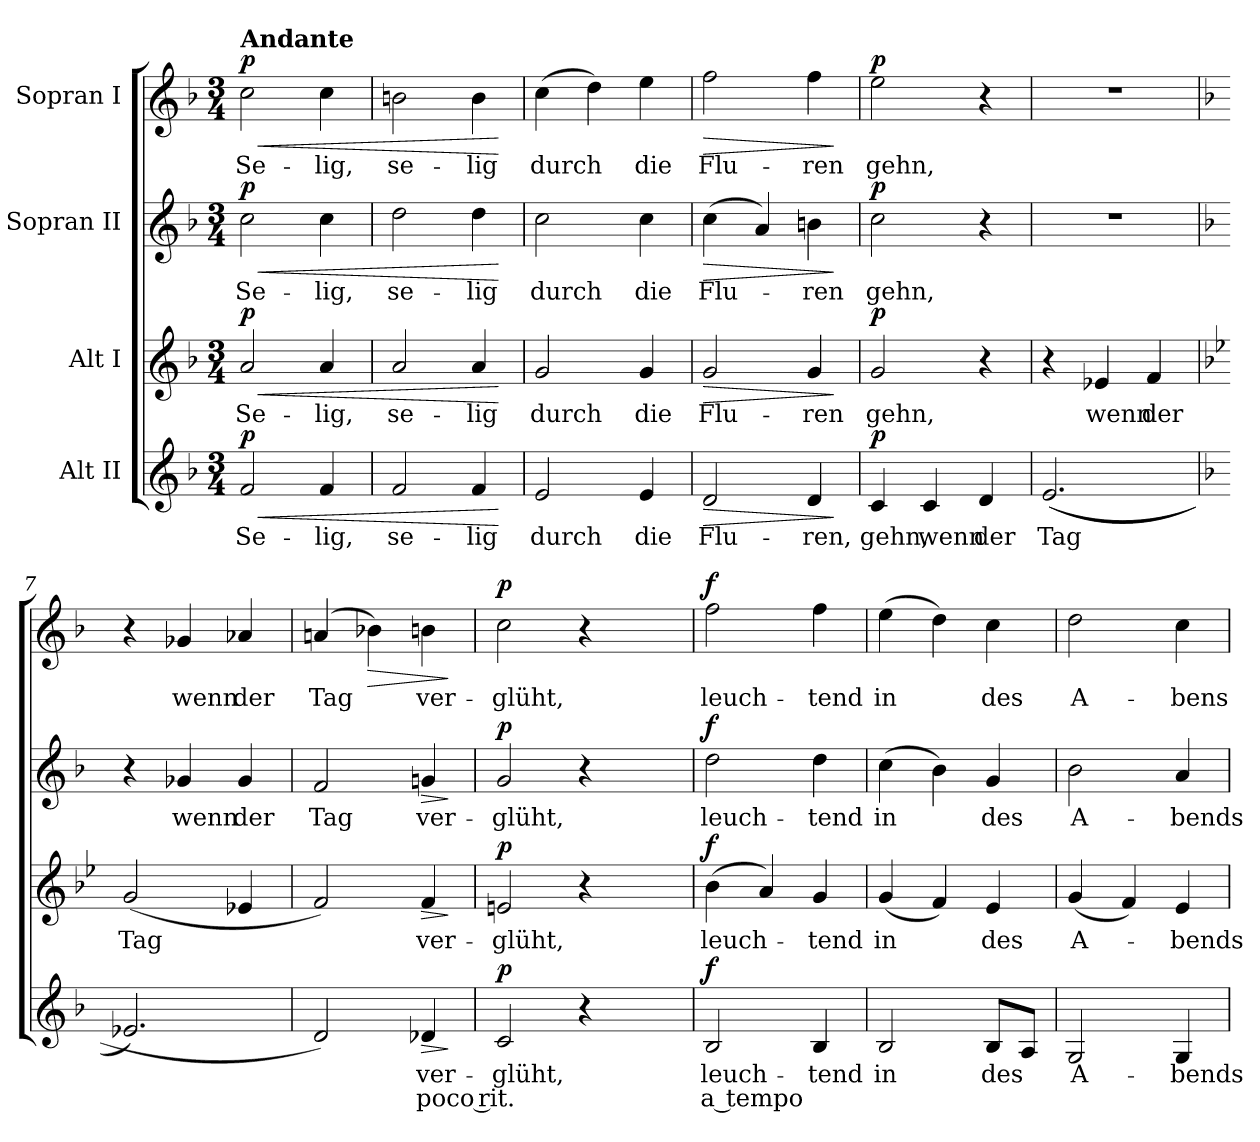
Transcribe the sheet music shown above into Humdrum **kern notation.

**kern	**text	**text	**dynam	**kern	**text	**dynam	**kern	**text	**dynam	**kern	**text	**dynam
*part4	*part4	*part4	*part4	*part3	*part3	*part3	*part2	*part2	*part2	*part1	*part1	*part1
*staff4	*staff4	*staff4	*staff4	*staff3	*staff3	*staff3	*staff2	*staff2	*staff2	*staff1	*staff1	*staff1
*I"Alt II	*	*	*	*I"Alt I	*	*	*I"Sopran II	*	*	*I"Sopran I	*	*
*clefG2	*	*	*	*clefG2	*	*	*clefG2	*	*	*clefG2	*	*
*k[b-]	*	*	*	*k[b-]	*	*	*k[b-]	*	*	*k[b-]	*	*
*F:	*	*	*	*F:	*	*	*F:	*	*	*F:	*	*
*M3/4	*	*	*	*M3/4	*	*	*M3/4	*	*	*M3/4	*	*
*MM76	*	*	*	*MM76	*	*	*MM76	*	*	*MM76	*	*
=1	=1	=1	=1	=1	=1	=1	=1	=1	=1	=1	=1	=1
!	!	!	!	!	!	!	!	!	!	!LO:TX:a:B:t=Andante	!	!
!	!LO:LY:b	!	!LO:HP:b	!	!LO:LY:b	!LO:HP:b	!	!LO:LY:b	!LO:HP:b	!	!LO:LY:b	!LO:HP:b
!	!	!	!LO:DY:n=1:a	!	!	!LO:DY:n=1:a	!	!	!LO:DY:n=1:a	!	!	!LO:DY:n=1:a
2f/	Se-	.	< p	2a/	Se-	< p	2cc\	Se-	< p	2cc\	Se-	< p
!	!LO:LY:b	!	!	!	!LO:LY:b	!	!	!LO:LY:b	!	!	!LO:LY:b	!
4f/	-lig,	.	.	4a/	-lig,	.	4cc\	-lig,	.	4cc\	-lig,	.
=2	=2	=2	=2	=2	=2	=2	=2	=2	=2	=2	=2	=2
!	!LO:LY:b	!	!	!	!LO:LY:b	!	!	!LO:LY:b	!	!	!LO:LY:b	!
2f/	se-	.	.	2a/	se-	.	2dd\	se-	.	2bn\	se-	.
!	!LO:LY:b	!	!	!	!LO:LY:b	!	!	!LO:LY:b	!	!	!LO:LY:b	!
4f/	-lig	.	.	4a/	-lig	.	4dd\	-lig	.	4b\	-lig	.
.	.	.	[	.	.	[	.	.	[	.	.	[
=3	=3	=3	=3	=3	=3	=3	=3	=3	=3	=3	=3	=3
!	!LO:LY:b	!	!	!	!LO:LY:b	!	!	!LO:LY:b	!	!	!LO:LY:b	!
2e/	durch	.	.	2g/	durch	.	2cc\	durch	.	(>4cc\	durch	.
.	.	.	.	.	.	.	.	.	.	4dd\)	.	.
!	!LO:LY:b	!	!	!	!LO:LY:b	!	!	!LO:LY:b	!	!	!LO:LY:b	!
4e/	die	.	.	4g/	die	.	4cc\	die	.	4ee\	die	.
=4	=4	=4	=4	=4	=4	=4	=4	=4	=4	=4	=4	=4
!	!LO:LY:b	!	!LO:HP:b	!	!LO:LY:b	!LO:HP:b	!	!LO:LY:b	!LO:HP:b	!	!LO:LY:b	!LO:HP:b
2d/	Flu-	.	>	2g/	Flu-	>	(>4cc\	Flu-	>	2ff\	Flu-	>
.	.	.	.	.	.	.	4a/)	.	.	.	.	.
!	!LO:LY:b	!	!	!	!LO:LY:b	!	!	!LO:LY:b	!	!	!LO:LY:b	!
4d/	-ren,	.	.	4g/	-ren	.	4bn\	-ren	.	4ff\	-ren	.
.	.	.	]	.	.	]	.	.	]	.	.	]
=5	=5	=5	=5	=5	=5	=5	=5	=5	=5	=5	=5	=5
!	!LO:LY:b	!	!LO:DY:a	!	!LO:LY:b	!LO:DY:a	!	!LO:LY:b	!LO:DY:a	!	!LO:LY:b	!LO:DY:a
4c/	gehn,	.	p	2g/	gehn,	p	2cc\	gehn,	p	2ee\	gehn,	p
!	!LO:LY:b	!	!	!	!	!	!	!	!	!	!	!
4c/	wenn	.	.	.	.	.	.	.	.	.	.	.
!	!LO:LY:b	!	!	!	!	!	!	!	!	!	!	!
4d/	der	.	.	4r	.	.	4r	.	.	4r	.	.
=6	=6	=6	=6	=6	=6	=6	=6	=6	=6	=6	=6	=6
!	!LO:LY:b	!	!	!	!	!	!LO:N:vis=1	!	!	!LO:N:vis=1	!	!
(<(<2.e/	Tag	.	.	4r	.	.	2.r	.	.	2.r	.	.
!	!	!	!	!	!LO:LY:b	!	!	!	!	!	!	!
.	.	.	.	4e-X/	wenn	.	.	.	.	.	.	.
!	!	!	!	!	!LO:LY:b	!	!	!	!	!	!	!
.	.	.	.	4f/	der	.	.	.	.	.	.	.
!!LO:LB:g=z
=7	=7	=7	=7	=7	=7	=7	=7	=7	=7	=7	=7	=7
*	*	*	*	*k[b-e-]	*	*	*	*	*	*	*	*
*	*	*	*	*B-:	*	*	*	*	*	*	*	*
!	!	!	!	!	!LO:LY:b	!	!	!	!	!	!	!
2.e-X/)	.	.	.	(<2g/	Tag	.	4r	.	.	4r	.	.
!	!	!	!	!	!	!	!	!LO:LY:b	!	!	!LO:LY:b	!
.	.	.	.	.	.	.	4g-X/	wenn	.	4g-X/	wenn	.
!	!	!	!	!	!	!	!	!LO:LY:b	!	!	!LO:LY:b	!
.	.	.	.	4e-X/	.	.	4g-/	der	.	4a-X/	der	.
=8	=8	=8	=8	=8	=8	=8	=8	=8	=8	=8	=8	=8
!	!	!	!	!	!	!	!	!LO:LY:b	!	!	!LO:LY:b	!
2d/)	.	.	.	2f/)	.	.	2f/	Tag	.	(4an/	Tag	.
!	!	!	!	!	!	!	!	!	!	!	!	!LO:HP:b
.	.	.	.	.	.	.	.	.	.	4b-X\)	.	>
!	!LO:LY:b	!LO:LY:b	!LO:HP:b	!	!LO:LY:b	!LO:HP:b	!	!LO:LY:b	!LO:HP:b	!	!LO:LY:b	!
4d-X/	ver-	poco rit.	>	4f/	ver-	>	4gn/	ver-	>	4bn\	ver-	.
.	.	.	]	.	.	]	.	.	]	.	.	]
=9	=9	=9	=9	=9	=9	=9	=9	=9	=9	=9	=9	=9
!	!LO:LY:b	!	!LO:DY:a	!	!LO:LY:b	!LO:DY:a	!	!LO:LY:b	!LO:DY:a	!	!LO:LY:b	!LO:DY:a
2c/	-glüht,	.	p	2en/	-glüht,	p	2g/	-glüht,	p	2cc\	-glüht,	p
4r	.	.	.	4r	.	.	4r	.	.	4r	.	.
=10	=10	=10	=10	=10	=10	=10	=10	=10	=10	=10	=10	=10
!	!LO:LY:b	!LO:LY:b	!LO:DY:a	!	!LO:LY:b	!LO:DY:a	!	!LO:LY:b	!LO:DY:a	!	!LO:LY:b	!LO:DY:a
2B-/	leuch-	a tempo	f	(>4b-\	leuch-	f	2dd\	leuch-	f	2ff\	leuch-	f
.	.	.	.	4a/)	.	.	.	.	.	.	.	.
!	!LO:LY:b	!	!	!	!LO:LY:b	!	!	!LO:LY:b	!	!	!LO:LY:b	!
4B-/	-tend	.	.	4g/	-tend	.	4dd\	-tend	.	4ff\	-tend	.
=11	=11	=11	=11	=11	=11	=11	=11	=11	=11	=11	=11	=11
!	!LO:LY:b	!	!	!	!LO:LY:b	!	!	!LO:LY:b	!	!	!LO:LY:b	!
2B-/	in	.	.	(<4g/	in	.	(>4cc\	in	.	(>4ee\	in	.
.	.	.	.	4f/)	.	.	4b-\)	.	.	4dd\)	.	.
!	!LO:LY:b	!	!	!	!LO:LY:b	!	!	!LO:LY:b	!	!	!LO:LY:b	!
8B-/L	des	.	.	4e-/	des	.	4g/	des	.	4cc\	des	.
8A/J	.	.	.	.	.	.	.	.	.	.	.	.
=12	=12	=12	=12	=12	=12	=12	=12	=12	=12	=12	=12	=12
!	!LO:LY:b	!	!	!	!LO:LY:b	!	!	!LO:LY:b	!	!	!LO:LY:b	!
2G/	A-	.	.	(<4g/	A-	.	2b-\	A-	.	2dd\	A-	.
.	.	.	.	4f/)	.	.	.	.	.	.	.	.
!	!LO:LY:b	!	!	!	!LO:LY:b	!	!	!LO:LY:b	!	!	!LO:LY:b	!
4G/	-bends	.	.	4e-/	-bends	.	4a/	-bends	.	4cc\	-bens	.
=	=	=	=	=	=	=	=	=	=	=	=	=
*-	*-	*-	*-	*-	*-	*-	*-	*-	*-	*-	*-	*-
